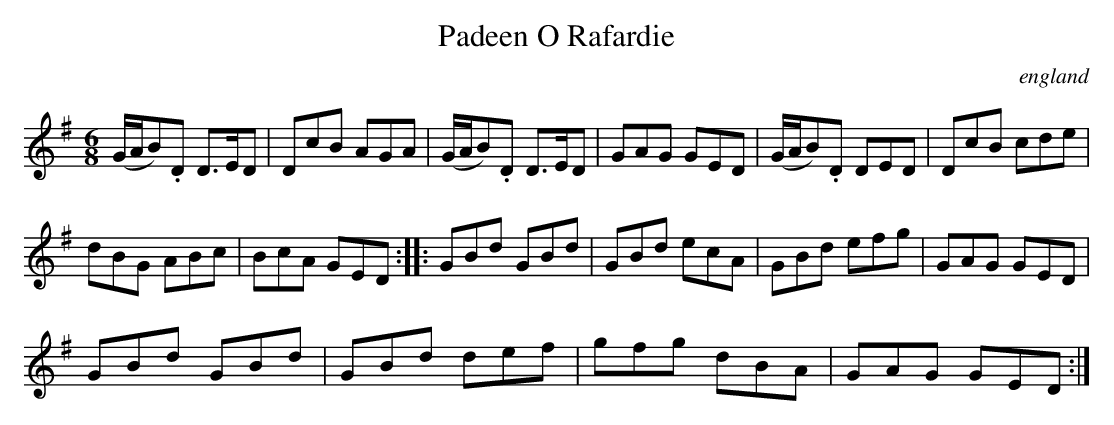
X:1
T:Padeen O Rafardie
O:england
M:6/8
K:G
(G/A/B).D D>ED| DcB AGA| \
(G/A/B).D D>ED| GAG GED| \
(G/A/B).D DED| DcB cde|
dBG ABc| BcA GED::\
GBd GBd| GBd ecA| \
GBd efg| GAG GED|
GBd GBd| GBd def| \
gfg dBA| GAG GED:|
